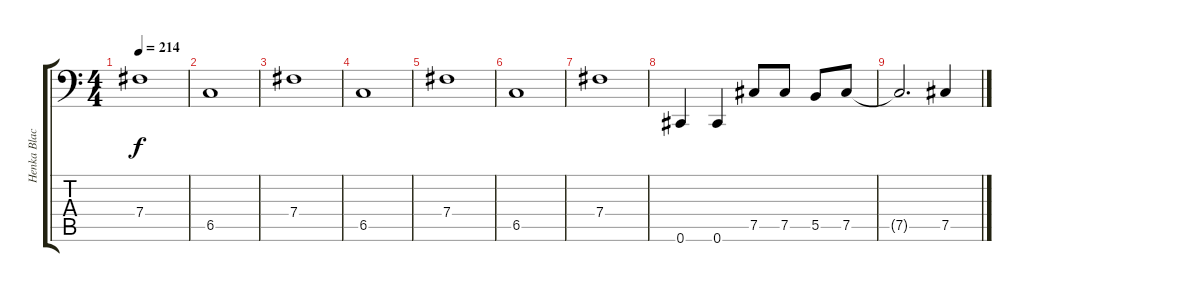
\track ("Henka Blacksmith" "Henka Blac") {instrument electricbasspick}
\staff {score tabs}
\tuning (Db3 Ab2 E2 B1 Gb1 Db1) {hide}
\ts (4 4)
\tempo 214
\clef f4
\ks c
7.4.1{dy f} |
6.5.1 |
7.4.1 |
6.5.1 |
7.4.1 |
6.5.1 |
7.4.1 |
0.6.4 0.6.4 7.5.8 7.5.8 5.5.8 7.5.8 |
7.5{t}.2{d} 7.5.4
